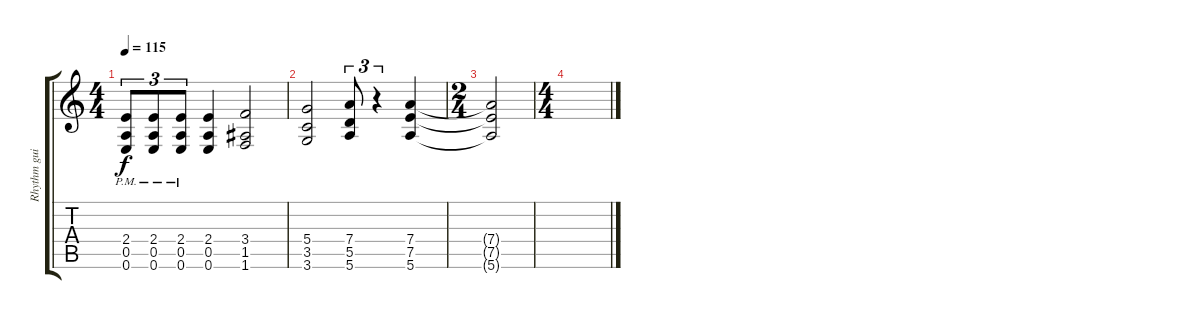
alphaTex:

\track ("Rhythm guitar 1" "Rhythm gui") {instrument distortionguitar}
\staff {score tabs}
\tuning (E4 B3 G3 D3 A2 E2) {hide}
\ts (4 4)
\tempo 115
\clef g2
\ks c
(2.4{pm} 0.5{pm} 0.6{pm}).8{tu (3 2) dy f} (2.4{pm} 0.5{pm} 0.6{pm}).8{tu (3 2)} (2.4{pm} 0.5{pm} 0.6{pm}).8{tu (3 2)} (2.4 0.5 0.6).4 (3.4 1.5 1.6).2 |
(5.4 3.5 3.6).2 (7.4 5.5 5.6).8{tu (3 2)} r.4{tu (3 2)} (7.4 7.5 5.6).4 |
\ts (2 4)
(7.4{t} 7.5{t} 5.6{t}).2 |
\ts (4 4)
